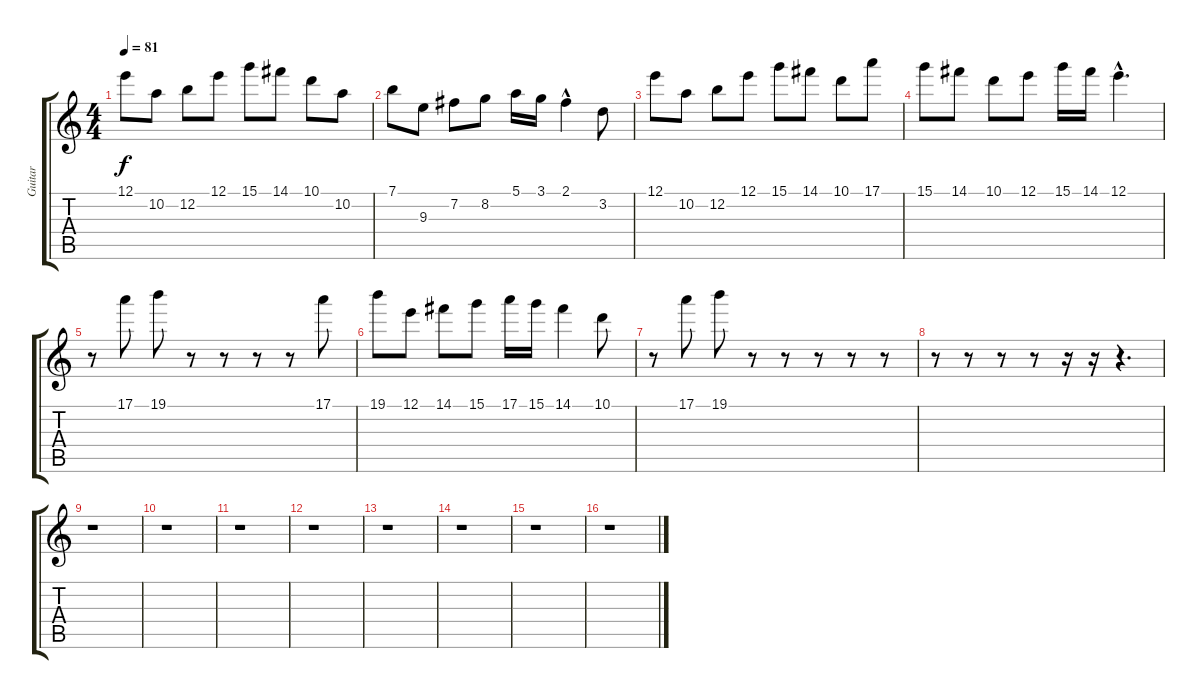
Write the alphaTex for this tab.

\track ("Guitar" "Guitar") {instrument electricguitarjazz}
\staff {score tabs}
\tuning (E4 B3 G3 D3 A2 E2) {hide}
\ts (4 4)
\tempo 81
\clef g2
\ks c
12.1.8{dy f instrument electricguitarjazz} 10.2.8 12.2.8 12.1.8 15.1.8 14.1.8 10.1.8 10.2.8 |
7.1.8 9.3.8 7.2.8 8.2.8 5.1.16 3.1.16 2.1{hac}.4 3.2.8 |
12.1.8 10.2.8 12.2.8 12.1.8 15.1.8 14.1.8 10.1.8 17.1.8 |
15.1.8 14.1.8 10.1.8 12.1.8 15.1.16 14.1.16 12.1{hac}.4{d} |
r.8 17.1.8 19.1.8 r.8 r.8 r.8 r.8 17.1.8 |
19.1.8 12.1.8 14.1.8 15.1.8 17.1.16 15.1.16 14.1.4 10.1.8 |
r.8 17.1.8 19.1.8 r.8 r.8 r.8 r.8 r.8 |
r.8 r.8 r.8 r.8 r.16 r.16 r.4{d} |
r.1 |
r.1 |
r.1 |
r.1 |
r.1 |
r.1 |
r.1 |
r.1
